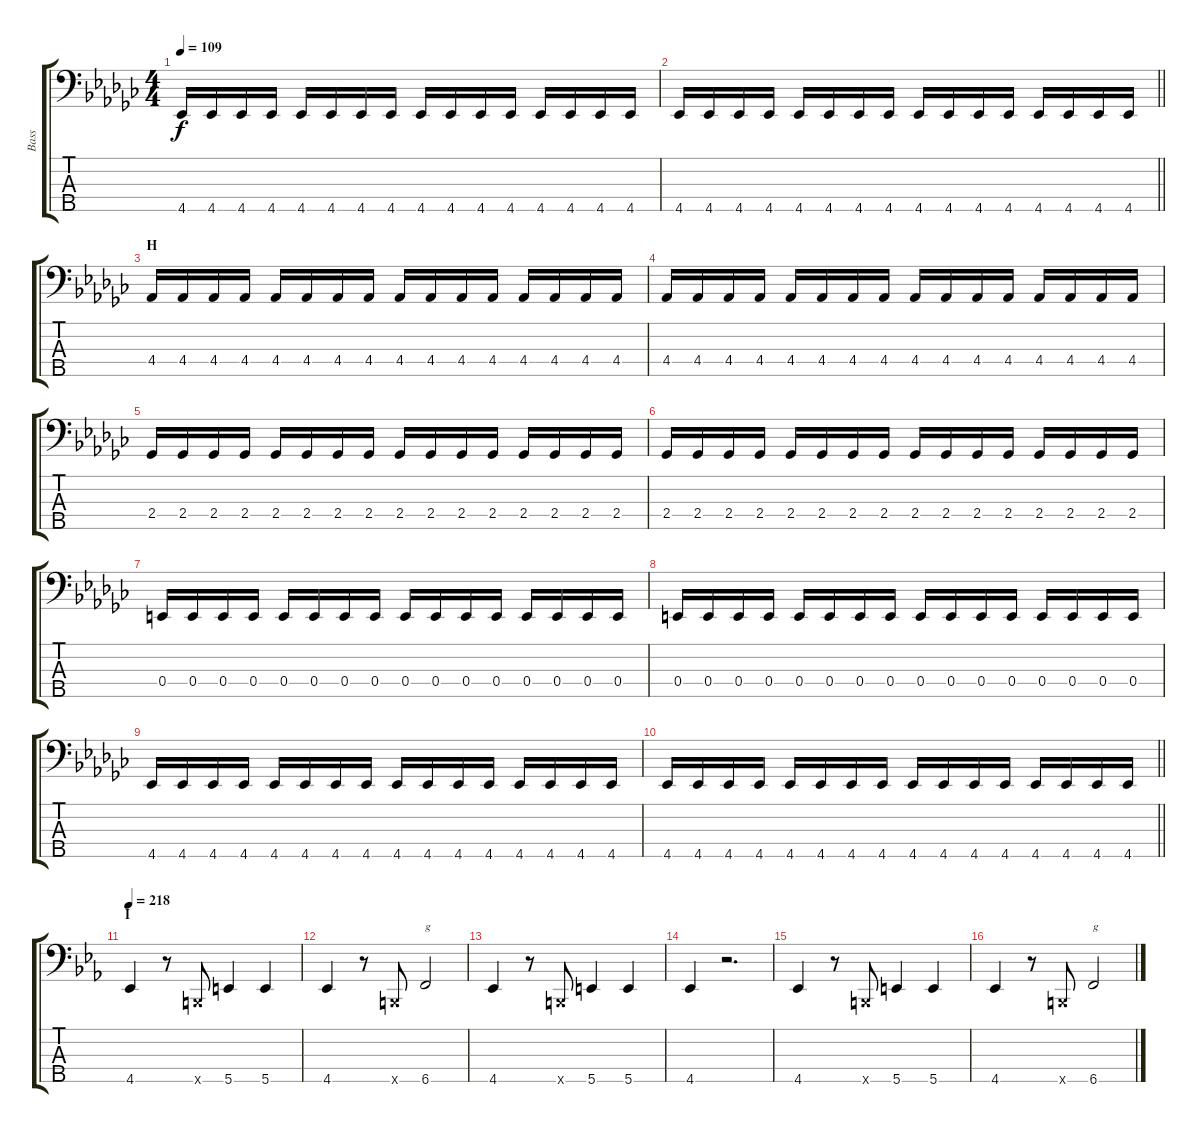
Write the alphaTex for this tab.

\track ("Bass" "Bass") {instrument slapbass2}
\staff {score tabs}
\tuning (G2 D2 A1 E1 B0) {hide}
\ts (4 4)
\tempo 109
\clef f4
\ks ebminor
4.5.16{dy f} 4.5.16 4.5.16 4.5.16 4.5.16 4.5.16 4.5.16 4.5.16 4.5.16 4.5.16 4.5.16 4.5.16 4.5.16 4.5.16 4.5.16 4.5.16 |
\barLineRight lightlight
4.5.16 4.5.16 4.5.16 4.5.16 4.5.16 4.5.16 4.5.16 4.5.16 4.5.16 4.5.16 4.5.16 4.5.16 4.5.16 4.5.16 4.5.16 4.5.16 |
\section ("" "H")
4.4.16 4.4.16 4.4.16 4.4.16 4.4.16 4.4.16 4.4.16 4.4.16 4.4.16 4.4.16 4.4.16 4.4.16 4.4.16 4.4.16 4.4.16 4.4.16 |
4.4.16 4.4.16 4.4.16 4.4.16 4.4.16 4.4.16 4.4.16 4.4.16 4.4.16 4.4.16 4.4.16 4.4.16 4.4.16 4.4.16 4.4.16 4.4.16 |
2.4.16 2.4.16 2.4.16 2.4.16 2.4.16 2.4.16 2.4.16 2.4.16 2.4.16 2.4.16 2.4.16 2.4.16 2.4.16 2.4.16 2.4.16 2.4.16 |
2.4.16 2.4.16 2.4.16 2.4.16 2.4.16 2.4.16 2.4.16 2.4.16 2.4.16 2.4.16 2.4.16 2.4.16 2.4.16 2.4.16 2.4.16 2.4.16 |
0.4.16 0.4.16 0.4.16 0.4.16 0.4.16 0.4.16 0.4.16 0.4.16 0.4.16 0.4.16 0.4.16 0.4.16 0.4.16 0.4.16 0.4.16 0.4.16 |
0.4.16 0.4.16 0.4.16 0.4.16 0.4.16 0.4.16 0.4.16 0.4.16 0.4.16 0.4.16 0.4.16 0.4.16 0.4.16 0.4.16 0.4.16 0.4.16 |
4.5.16 4.5.16 4.5.16 4.5.16 4.5.16 4.5.16 4.5.16 4.5.16 4.5.16 4.5.16 4.5.16 4.5.16 4.5.16 4.5.16 4.5.16 4.5.16 |
\barLineRight lightlight
4.5.16 4.5.16 4.5.16 4.5.16 4.5.16 4.5.16 4.5.16 4.5.16 4.5.16 4.5.16 4.5.16 4.5.16 4.5.16 4.5.16 4.5.16 4.5.16 |
\section ("" "I")
\tempo 218
\ks eb
4.5.4 r.8 0.5{x}.8 5.5.4 5.5.4 |
4.5.4 r.8 0.5{x}.8 6.5.2{txt "g"} |
4.5.4 r.8 0.5{x}.8 5.5.4 5.5.4 |
4.5.4 r.2{d} |
4.5.4 r.8 0.5{x}.8 5.5.4 5.5.4 |
4.5.4 r.8 0.5{x}.8 6.5.2{txt "g"}
